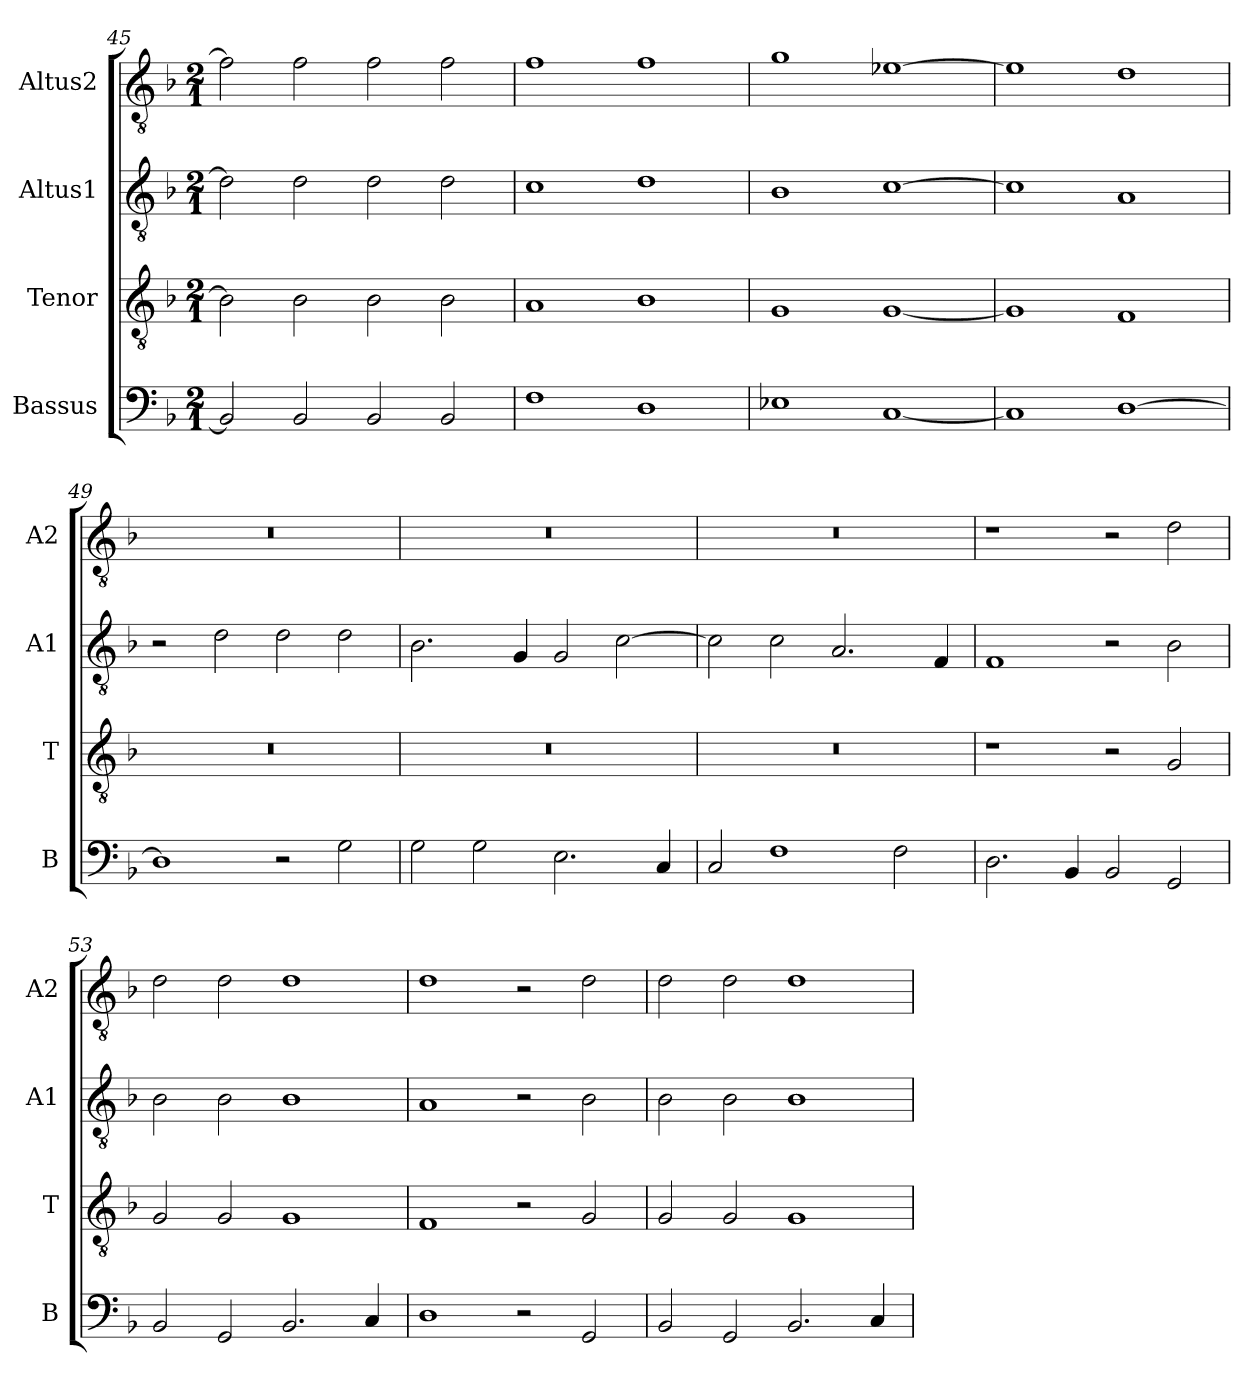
**kern	**kern	**kern	**kern
*part4	*part3	*part2	*part1
*staff4	*staff3	*staff2	*staff1
*I"Bassus	*I"Tenor	*I"Altus1	*I"Altus2
*I'B	*I'T	*I'A1	*I'A2
*clefF4	*clefGv2	*clefGv2	*clefGv2
*k[b-]	*k[b-]	*k[b-]	*k[b-]
*M2/1	*M2/1	*M2/1	*M2/1
=45	=45	=45	=45
2BB-/]	2B-\]	2d\]	2f\]
2BB-/	2B-\	2d\	2f\
2BB-/	2B-\	2d\	2f\
2BB-/	2B-\	2d\	2f\
=46	=46	=46	=46
1F	1A	1c	1f
1D	1B-	1d	1f
=47	=47	=47	=47
1E-X	1G	1B-	1g
[1C	[1G	[1c	[1e-X
=48	=48	=48	=48
1C]	1G]	1c]	1e-]
[1D	1F	1A	1d
=49	=49	=49	=49
1D]	0r	2r	0r
.	.	2d\	.
2r	.	2d\	.
2G\	.	2d\	.
=50	=50	=50	=50
2G\	0r	2.B-\	0r
2G\	.	.	.
.	.	4G/	.
2.E\	.	2G/	.
.	.	[2c\	.
4C/	.	.	.
=51	=51	=51	=51
2C/	0r	2c\]	0r
1F	.	2c\	.
.	.	2.A/	.
2F\	.	.	.
.	.	4F/	.
=52	=52	=52	=52
2.D\	1r	1F	1r
4BB-/	.	.	.
2BB-/	2r	2r	2r
2GG/	2G/	2B-\	2d\
=53	=53	=53	=53
2BB-/	2G/	2B-\	2d\
2GG/	2G/	2B-\	2d\
2.BB-/	1G	1B-	1d
4C/	.	.	.
=54	=54	=54	=54
1D	1F	1A	1d
2r	2r	2r	2r
2GG/	2G/	2B-\	2d\
=55	=55	=55	=55
2BB-/	2G/	2B-\	2d\
2GG/	2G/	2B-\	2d\
2.BB-/	1G	1B-	1d
4C/	.	.	.
=	=	=	=
*-	*-	*-	*-
